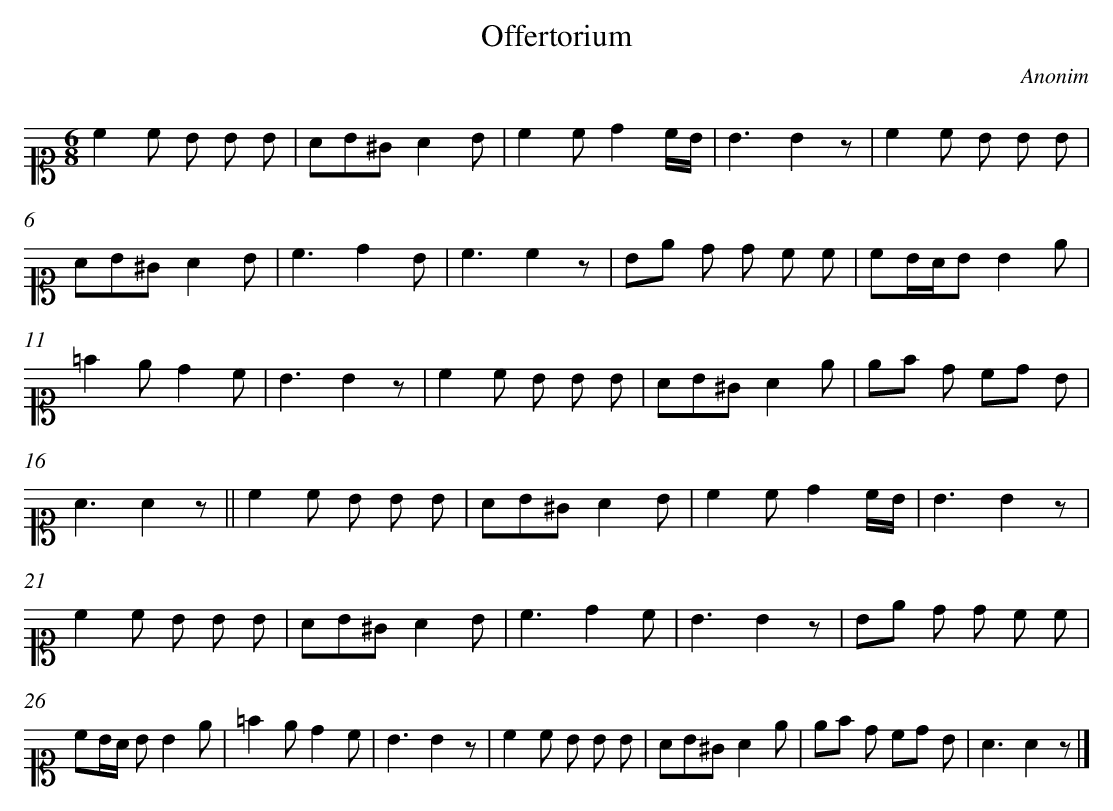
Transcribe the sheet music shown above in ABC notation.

X:1
T: Offertorium
C: Anonim
L: 1/8
M: 6/8
K: C clef=C1
c2c B B B |
AB^GA2B |
c2cd2c/B/ |
B3B2z |
c2c B B B |
AB^GA2B |
c3d2B |
c3c2z |
Be d d c c |
cB/A/BB2e |
=f2ed2c |
B3B2z |
c2c B B B |
AB^GA2e |
ef d cd B |
A3A2z ||
c2c B B B |
AB^GA2B |
c2cd2c/B/ |
B3B2z |
c2c B B B |
AB^GA2B |
c3d2c |
B3B2z |
Be d d c c |
cB/A/ BB2e |
=f2ed2c |
B3B2z |
c2c B B B |
AB^GA2e |
ef d cd B |
A3A2z |]
